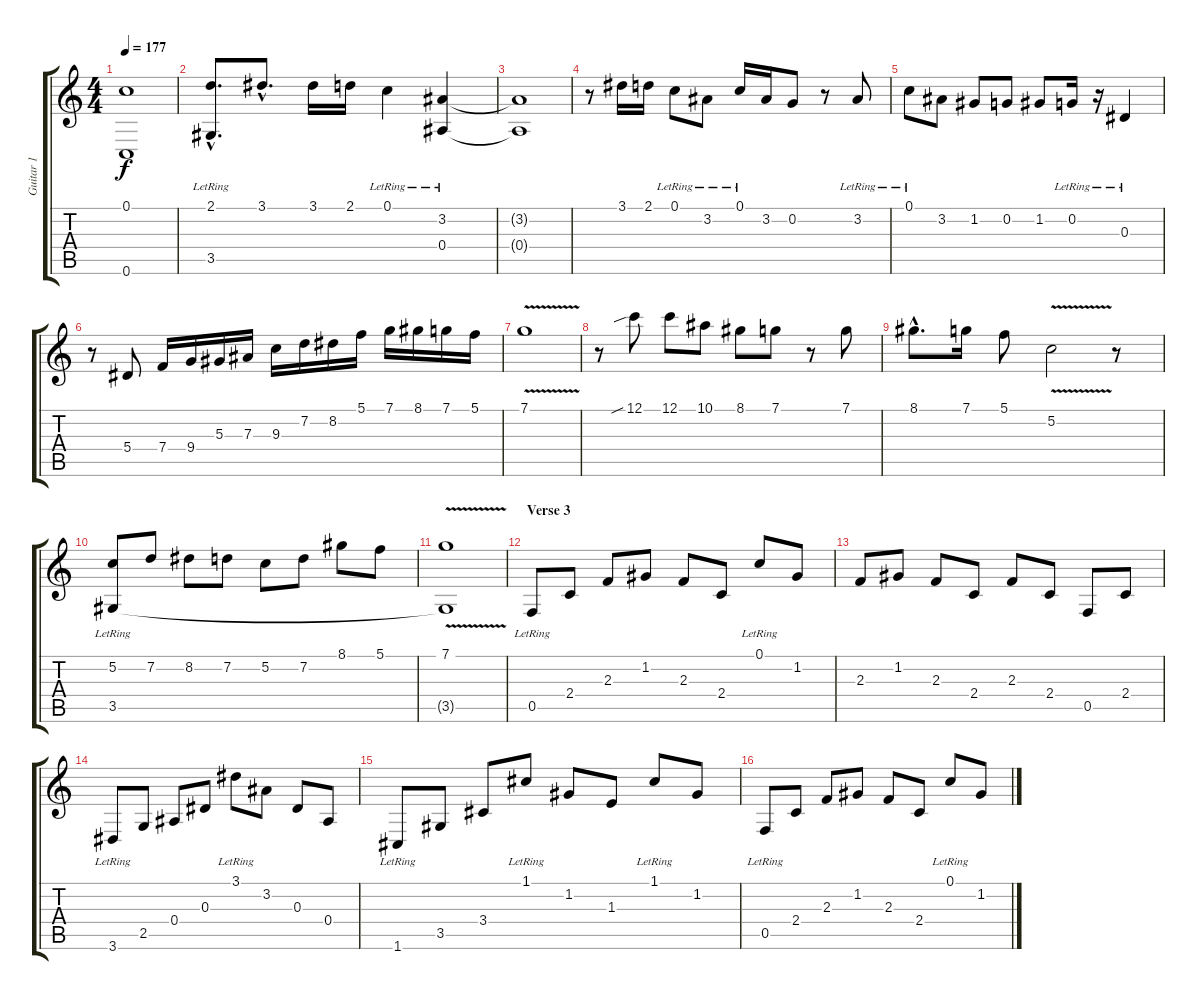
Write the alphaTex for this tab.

\track ("Guitar 1" "Guitar 1") {instrument distortionguitar}
\staff {score tabs}
\tuning (C4 G3 Eb3 Bb2 F2 C2) {hide}
\ts (4 4)
\tempo 177
\clef g2
\ks c
(0.1{t} 0.6{t}).1{dy f} |
(2.1{hac} 3.5{hac lr}).8{d} 3.1{hac}.8{d} 3.1.16 2.1.16 0.1{lr}.4 (3.2{lr} 0.4{lr}).4 |
(3.2{t} 0.4{t}).1 |
r.8 3.1.16 2.1.16 0.1{lr}.8 3.2{lr}.8 0.1{lr}.16 3.2.16 0.2.8 r.8 3.2{lr}.8 |
0.1{lr}.8 3.2.8 1.2.8 0.2.8 1.2.8 0.2{lr}.16 r.16 0.3{lr}.4 |
r.8 5.4.8 7.4.16 9.4.16 5.3.16 7.3.16 9.3.16 7.2.16 8.2.16 5.1.16 7.1.16 8.1.16 7.1.16 5.1.16 |
7.1{v}.1 |
r.8 12.1{sib}.8 12.1.8 10.1.8 8.1.8 7.1.8 r.8 7.1.8 |
8.1{hac}.8{d} 7.1.16 5.1.8 5.2{v}.2 r.8 |
(5.2 3.5{lr}).8 7.2.8 8.2.8 7.2.8 5.2.8 7.2.8 8.1.8 5.1.8 |
(7.1{v} 3.5{t}).1 |
\section ("" "Verse 3")
0.5{lr}.8{volume 14 instrument electricguitarjazz} 2.4.8 2.3.8 1.2.8 2.3.8 2.4.8 0.1{lr}.8 1.2.8 |
2.3.8 1.2.8 2.3.8 2.4.8 2.3.8 2.4.8 0.5.8 2.4.8 |
3.6{lr}.8 2.5.8 0.4.8 0.3.8 3.1{lr}.8 3.2.8 0.3.8 0.4.8 |
1.6{lr}.8 3.5.8 3.4.8 1.1{lr}.8 1.2.8 1.3.8 1.1{lr}.8 1.2.8 |
0.5{lr}.8{volume 14 instrument electricguitarjazz} 2.4.8 2.3.8 1.2.8 2.3.8 2.4.8 0.1{lr}.8 1.2.8
